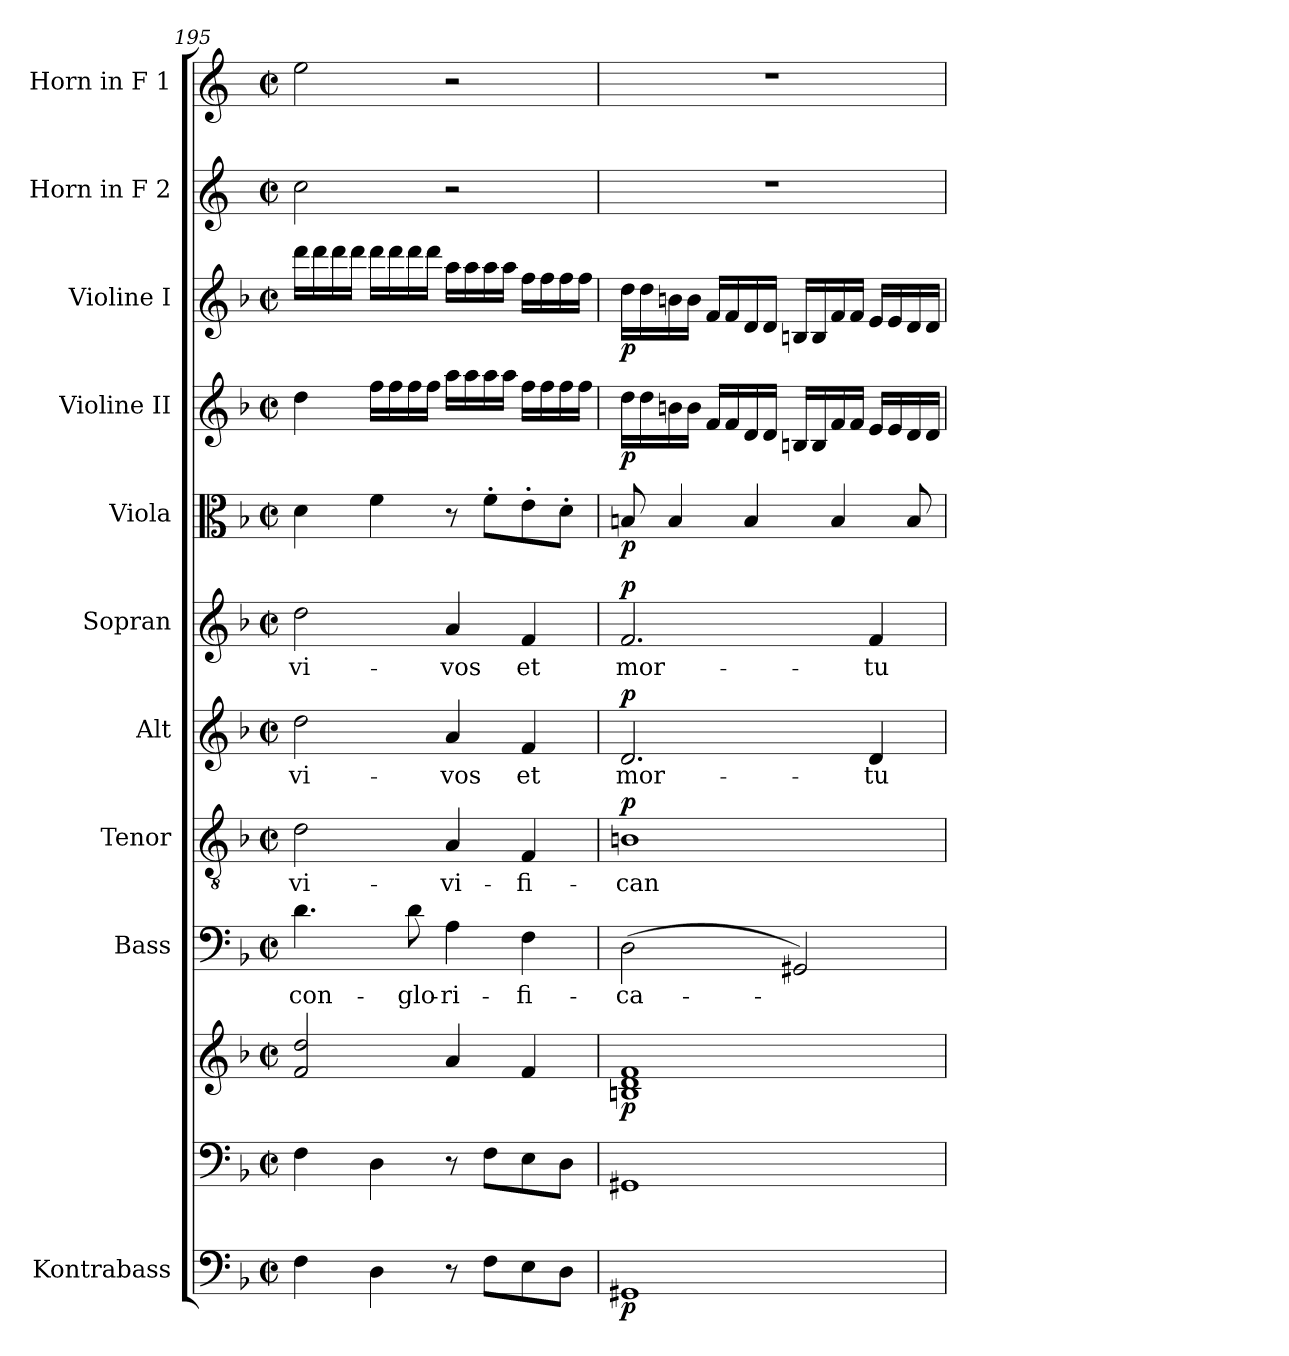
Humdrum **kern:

**kern	**dynam	**kern	**kern	**dynam	**kern	**text	**kern	**text	**dynam	**kern	**text	**dynam	**kern	**text	**dynam	**kern	**dynam	**kern	**dynam	**kern	**dynam	**kern	**kern
*part11	*part11	*part10	*part10	*part10	*part9	*part9	*part8	*part8	*part8	*part7	*part7	*part7	*part6	*part6	*part6	*part5	*part5	*part4	*part4	*part3	*part3	*part2	*part1
*staff12	*staff12	*staff11	*staff10	*staff10/11	*staff9	*staff9	*staff8	*staff8	*staff8	*staff7	*staff7	*staff7	*staff6	*staff6	*staff6	*staff5	*staff5	*staff4	*staff4	*staff3	*staff3	*staff2	*staff1
*I"Kontrabass	*	*	*	*	*I"Bass	*	*I"Tenor	*	*	*I"Alt	*	*	*I"Sopran	*	*	*I"Viola	*	*I"Violine II	*	*I"Violine I	*	*I"Horn in F 2	*I"Horn in F 1
*I'Kb.	*	*	*	*	*I'B	*	*I'T	*	*	*I'A	*	*	*I'S	*	*	*I'Vla.	*	*I'Vl. II	*	*I'Vl. I	*	*I'Hrn. 2	*I'Hrn. 1
!!LO:PB:g=z
*clefF4	*	*clefF4	*clefG2	*	*clefF4	*	*clefGv2	*	*	*clefG2	*	*	*clefG2	*	*	*clefC3	*	*clefG2	*	*clefG2	*	*clefG2	*clefG2
*ITrd7c12	*	*	*	*	*	*	*	*	*	*	*	*	*	*	*	*	*	*	*	*	*	*ITrd4c7	*ITrd4c7
*k[b-]	*	*k[b-]	*k[b-]	*	*k[b-]	*	*k[b-]	*	*	*k[b-]	*	*	*k[b-]	*	*	*k[b-]	*	*k[b-]	*	*k[b-]	*	*k[b-]	*k[b-]
*F:	*	*F:	*F:	*	*F:	*	*F:	*	*	*F:	*	*	*F:	*	*	*F:	*	*F:	*	*F:	*	*F:	*F:
*M2/2	*	*M2/2	*M2/2	*	*M2/2	*	*M2/2	*	*	*M2/2	*	*	*M2/2	*	*	*M2/2	*	*M2/2	*	*M2/2	*	*M2/2	*M2/2
*met(c|)	*	*met(c|)	*met(c|)	*	*met(c|)	*	*met(c|)	*	*	*met(c|)	*	*	*met(c|)	*	*	*met(c|)	*	*met(c|)	*	*met(c|)	*	*met(c|)	*met(c|)
=195	=195	=195	=195	=195	=195	=195	=195	=195	=195	=195	=195	=195	=195	=195	=195	=195	=195	=195	=195	=195	=195	=195	=195
!	!	!	!	!	!	!LO:LY:b	!	!LO:LY:b	!	!	!LO:LY:b	!	!	!LO:LY:b	!	!	!	!	!	!	!	!	!
4FF\	.	4F\	2f/ 2dd/	.	4.d\	con-	2d\	vi-	.	2dd\	vi-	.	2dd\	vi-	.	4d\	.	4dd\	.	16ddd\LL	.	2f\	2a\
.	.	.	.	.	.	.	.	.	.	.	.	.	.	.	.	.	.	.	.	16ddd\	.	.	.
.	.	.	.	.	.	.	.	.	.	.	.	.	.	.	.	.	.	.	.	16ddd\	.	.	.
.	.	.	.	.	.	.	.	.	.	.	.	.	.	.	.	.	.	.	.	16ddd\JJ	.	.	.
4DD\	.	4D\	.	.	.	.	.	.	.	.	.	.	.	.	.	4f\	.	16ff\LL	.	16ddd\LL	.	.	.
.	.	.	.	.	.	.	.	.	.	.	.	.	.	.	.	.	.	16ff\	.	16ddd\	.	.	.
!	!	!	!	!	!	!LO:LY:b	!	!	!	!	!	!	!	!	!	!	!	!	!	!	!	!	!
.	.	.	.	.	8d\	-glo-	.	.	.	.	.	.	.	.	.	.	.	16ff\	.	16ddd\	.	.	.
.	.	.	.	.	.	.	.	.	.	.	.	.	.	.	.	.	.	16ff\JJ	.	16ddd\JJ	.	.	.
!	!	!	!	!	!	!LO:LY:b	!	!LO:LY:b	!	!	!LO:LY:b	!	!	!LO:LY:b	!	!	!	!	!	!	!	!	!
8r	.	8r	4a/	.	4A\	-ri-	4A/	-vi-	.	4a/	-vos	.	4a/	-vos	.	8r	.	16aa\LL	.	16aa\LL	.	2r	2r
.	.	.	.	.	.	.	.	.	.	.	.	.	.	.	.	.	.	16aa\	.	16aa\	.	.	.
8FF\L	.	8F\L	.	.	.	.	.	.	.	.	.	.	.	.	.	8f'>\L	.	16aa\	.	16aa\	.	.	.
.	.	.	.	.	.	.	.	.	.	.	.	.	.	.	.	.	.	16aa\JJ	.	16aa\JJ	.	.	.
!	!	!	!	!	!	!LO:LY:b	!	!LO:LY:b	!	!	!LO:LY:b	!	!	!LO:LY:b	!	!	!	!	!	!	!	!	!
8EE\	.	8E\	4f/	.	4F\	-fi-	4F/	-fi-	.	4f/	et	.	4f/	et	.	8e'>\	.	16ff\LL	.	16ff\LL	.	.	.
.	.	.	.	.	.	.	.	.	.	.	.	.	.	.	.	.	.	16ff\	.	16ff\	.	.	.
8DD\J	.	8D\J	.	.	.	.	.	.	.	.	.	.	.	.	.	8d'>\J	.	16ff\	.	16ff\	.	.	.
.	.	.	.	.	.	.	.	.	.	.	.	.	.	.	.	.	.	16ff\JJ	.	16ff\JJ	.	.	.
=196	=196	=196	=196	=196	=196	=196	=196	=196	=196	=196	=196	=196	=196	=196	=196	=196	=196	=196	=196	=196	=196	=196	=196
!	!LO:DY:b	!	!	!LO:DY:b	!	!LO:LY:b	!	!LO:LY:b	!LO:DY:a	!	!LO:LY:b	!LO:DY:a	!	!LO:LY:b	!LO:DY:a	!	!LO:DY:b	!	!LO:DY:b	!	!LO:DY:b	!	!
1GGG#X	p	1GG#X	1Bn 1d 1f	p	(>2D\	-ca-	1Bn	-can-	p	2.d/	mor-	p	2.f/	mor-	p	8Bn/	p	16dd\LL	p	16dd\LL	p	1r	1r
.	.	.	.	.	.	.	.	.	.	.	.	.	.	.	.	.	.	16dd\	.	16dd\	.	.	.
.	.	.	.	.	.	.	.	.	.	.	.	.	.	.	.	4B/	.	16bn\	.	16bn\	.	.	.
.	.	.	.	.	.	.	.	.	.	.	.	.	.	.	.	.	.	16b\JJ	.	16b\JJ	.	.	.
.	.	.	.	.	.	.	.	.	.	.	.	.	.	.	.	.	.	16f/LL	.	16f/LL	.	.	.
.	.	.	.	.	.	.	.	.	.	.	.	.	.	.	.	.	.	16f/	.	16f/	.	.	.
.	.	.	.	.	.	.	.	.	.	.	.	.	.	.	.	4B/	.	16d/	.	16d/	.	.	.
.	.	.	.	.	.	.	.	.	.	.	.	.	.	.	.	.	.	16d/JJ	.	16d/JJ	.	.	.
.	.	.	.	.	2GG#X/)	.	.	.	.	.	.	.	.	.	.	.	.	16Bn/LL	.	16Bn/LL	.	.	.
.	.	.	.	.	.	.	.	.	.	.	.	.	.	.	.	.	.	16B/	.	16B/	.	.	.
.	.	.	.	.	.	.	.	.	.	.	.	.	.	.	.	4B/	.	16f/	.	16f/	.	.	.
.	.	.	.	.	.	.	.	.	.	.	.	.	.	.	.	.	.	16f/JJ	.	16f/JJ	.	.	.
!	!	!	!	!	!	!	!	!	!	!	!LO:LY:b	!	!	!LO:LY:b	!	!	!	!	!	!	!	!	!
.	.	.	.	.	.	.	.	.	.	4d/	-tu-	.	4f/	-tu-	.	.	.	16e/LL	.	16e/LL	.	.	.
.	.	.	.	.	.	.	.	.	.	.	.	.	.	.	.	.	.	16e/	.	16e/	.	.	.
.	.	.	.	.	.	.	.	.	.	.	.	.	.	.	.	8B/	.	16d/	.	16d/	.	.	.
.	.	.	.	.	.	.	.	.	.	.	.	.	.	.	.	.	.	16d/JJ	.	16d/JJ	.	.	.
=	=	=	=	=	=	=	=	=	=	=	=	=	=	=	=	=	=	=	=	=	=	=	=
*-	*-	*-	*-	*-	*-	*-	*-	*-	*-	*-	*-	*-	*-	*-	*-	*-	*-	*-	*-	*-	*-	*-	*-
